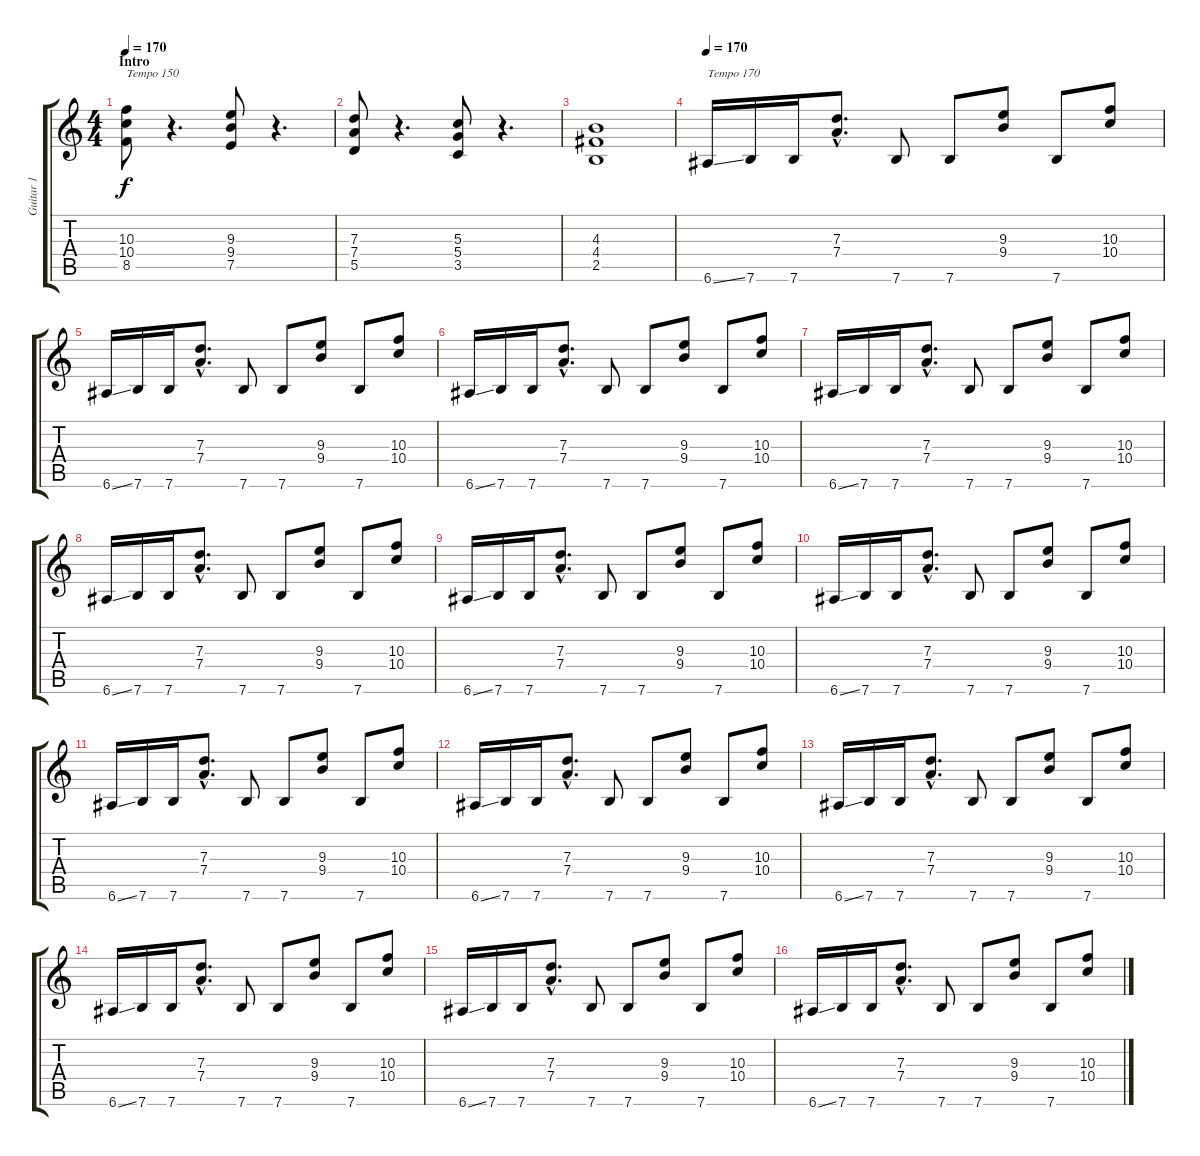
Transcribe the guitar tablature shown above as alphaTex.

\track ("Guitar 1" "Guitar 1") {instrument distortionguitar}
\staff {score tabs}
\tuning (E4 B3 G3 D3 A2 E2) {hide}
\ts (4 4)
\section ("" "Intro")
\tempo 170
\tempo 150
\tempo 170
\clef g2
\ks c
(10.3 10.4 8.5).8{txt "Tempo 150" dy f instrument distortionguitar} r.4{d} (9.3 9.4 7.5).8 r.4{d} |
(7.3 7.4 5.5).8 r.4{d} (5.3 5.4 3.5).8 r.4{d} |
(4.3 4.4 2.5).1 |
\tempo 170
6.6{ss}.16{txt "Tempo 170"} 7.6.16 7.6.16 (7.3{hac} 7.4{hac}).8{d} 7.6.8 7.6.8 (9.3 9.4).8 7.6.8 (10.3 10.4).8 |
6.6{ss}.16 7.6.16 7.6.16 (7.3{hac} 7.4{hac}).8{d} 7.6.8 7.6.8 (9.3 9.4).8 7.6.8 (10.3 10.4).8 |
6.6{ss}.16 7.6.16 7.6.16 (7.3{hac} 7.4{hac}).8{d} 7.6.8 7.6.8 (9.3 9.4).8 7.6.8 (10.3 10.4).8 |
6.6{ss}.16 7.6.16 7.6.16 (7.3{hac} 7.4{hac}).8{d} 7.6.8 7.6.8 (9.3 9.4).8 7.6.8 (10.3 10.4).8 |
6.6{ss}.16 7.6.16 7.6.16 (7.3{hac} 7.4{hac}).8{d} 7.6.8 7.6.8 (9.3 9.4).8 7.6.8 (10.3 10.4).8 |
6.6{ss}.16 7.6.16 7.6.16 (7.3{hac} 7.4{hac}).8{d} 7.6.8 7.6.8 (9.3 9.4).8 7.6.8 (10.3 10.4).8 |
6.6{ss}.16 7.6.16 7.6.16 (7.3{hac} 7.4{hac}).8{d} 7.6.8 7.6.8 (9.3 9.4).8 7.6.8 (10.3 10.4).8 |
6.6{ss}.16 7.6.16 7.6.16 (7.3{hac} 7.4{hac}).8{d} 7.6.8 7.6.8 (9.3 9.4).8 7.6.8 (10.3 10.4).8 |
6.6{ss}.16 7.6.16 7.6.16 (7.3{hac} 7.4{hac}).8{d} 7.6.8 7.6.8 (9.3 9.4).8 7.6.8 (10.3 10.4).8 |
6.6{ss}.16 7.6.16 7.6.16 (7.3{hac} 7.4{hac}).8{d} 7.6.8 7.6.8 (9.3 9.4).8 7.6.8 (10.3 10.4).8 |
6.6{ss}.16 7.6.16 7.6.16 (7.3{hac} 7.4{hac}).8{d} 7.6.8 7.6.8 (9.3 9.4).8 7.6.8 (10.3 10.4).8 |
6.6{ss}.16 7.6.16 7.6.16 (7.3{hac} 7.4{hac}).8{d} 7.6.8 7.6.8 (9.3 9.4).8 7.6.8 (10.3 10.4).8 |
6.6{ss}.16 7.6.16 7.6.16 (7.3{hac} 7.4{hac}).8{d} 7.6.8 7.6.8 (9.3 9.4).8 7.6.8 (10.3 10.4).8
